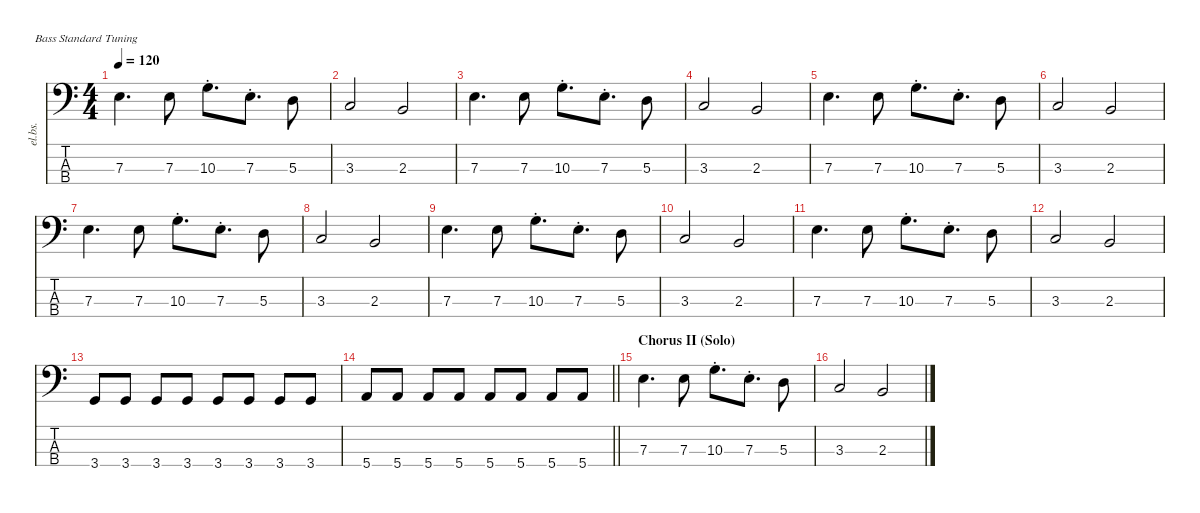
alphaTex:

\defaultSystemsLayout 4
\hideDynamics
\bracketExtendMode nobrackets
\otherSystemsTrackNameOrientation horizontal
\track ("Bass" "el.bs.") {instrument electricbasspick}
\staff {score tabs}
\tuning (G2 D2 A1 E1)
\ts (4 4)
\tempo 120
\clef f4
\ks c
7.3.4{d dy f} 7.3.8 10.3{st}.8{d} 7.3{st}.8{d} 5.3.8 |
3.3.2 2.3.2 |
7.3.4{d} 7.3.8 10.3{st}.8{d} 7.3{st}.8{d} 5.3.8 |
3.3.2 2.3.2 |
7.3.4{d} 7.3.8 10.3{st}.8{d} 7.3{st}.8{d} 5.3.8 |
3.3.2 2.3.2 |
7.3.4{d} 7.3.8 10.3{st}.8{d} 7.3{st}.8{d} 5.3.8 |
3.3.2 2.3.2 |
7.3.4{d} 7.3.8 10.3{st}.8{d} 7.3{st}.8{d} 5.3.8 |
3.3.2 2.3.2 |
7.3.4{d} 7.3.8 10.3{st}.8{d} 7.3{st}.8{d} 5.3.8 |
3.3.2 2.3.2 |
3.4.8 3.4.8 3.4.8 3.4.8 3.4.8 3.4.8 3.4.8 3.4.8 |
\barLineRight lightlight
5.4.8 5.4.8 5.4.8 5.4.8 5.4.8 5.4.8 5.4.8 5.4.8 |
\section ("" "Chorus II (Solo)")
7.3.4{d} 7.3.8 10.3{st}.8{d} 7.3{st}.8{d} 5.3.8 |
3.3.2 2.3.2
